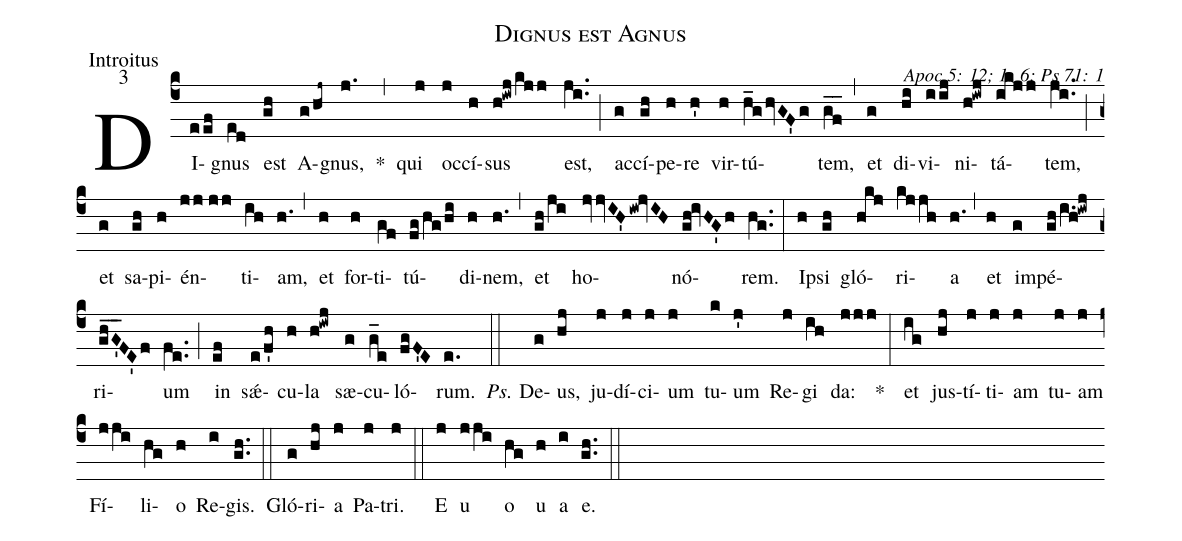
name: Dignus est Agnus;
office-part: Introitus;
mode: 3;
commentary: Apoc 5: 12; 1: 6; Ps 71: 1;
%%
(c4) DI(eef)gnus(ed) est(gh) A(g/hj~)gnus,(j.) *(,)
qui(j) oc(j)cí(h)sus(h!iwj/kjj) est,(ji..) (;) ac(g)cí(gh)pe(h)re(h') vir(h)tú(h_ghvGF'g)tem,(g_f_) (,) et(g) di(hi)vi(iij)ni(h!iwj)tá(ikjj)tem,(ji..) (;) et(g) sa(gh)pi(h)én(jj//jj)ti(ih)am,(h.) (,) et(h) for(h)ti(gf)tú(fg/hg/hi)di(h)nem,(h.) (,) et(gh/ji) ho(jvvIH'iw!jvIH)nó(gh!ivHG'h)rem.(hg..) (:)
Ip(h)si(gh) gló(hkj)ri(kjjh)a(h.) (,) et(h) im(g)pé(gh/i.h!iwj)ri(gh_G'_FE'f)um(fe..) (;) in(ef) sǽ(e/f'h)cu(h)la(h!iwj) sæ(g)cu(g_e)ló(fgF'E)rum.(e.) (::)
<i>Ps.</i> De(g)us,(hj) ju(j)dí(j)ci(j)um(j) tu(k)um(j') Re(j)gi(ih) da:(jjj) *(:)
et(ig) jus(hj)tí(j)ti(j)am(j) tu(j)am(j) Fí(jji)li(hg)o(h) Re(i)gis.(gh..) (::)
Gló(g)ri(hj)a(j) Pa(j)tri.(j) (::)
<eu>E(j) u(jji) o(hg) u(h) a(i) e.</eu>(gh..) (::)
